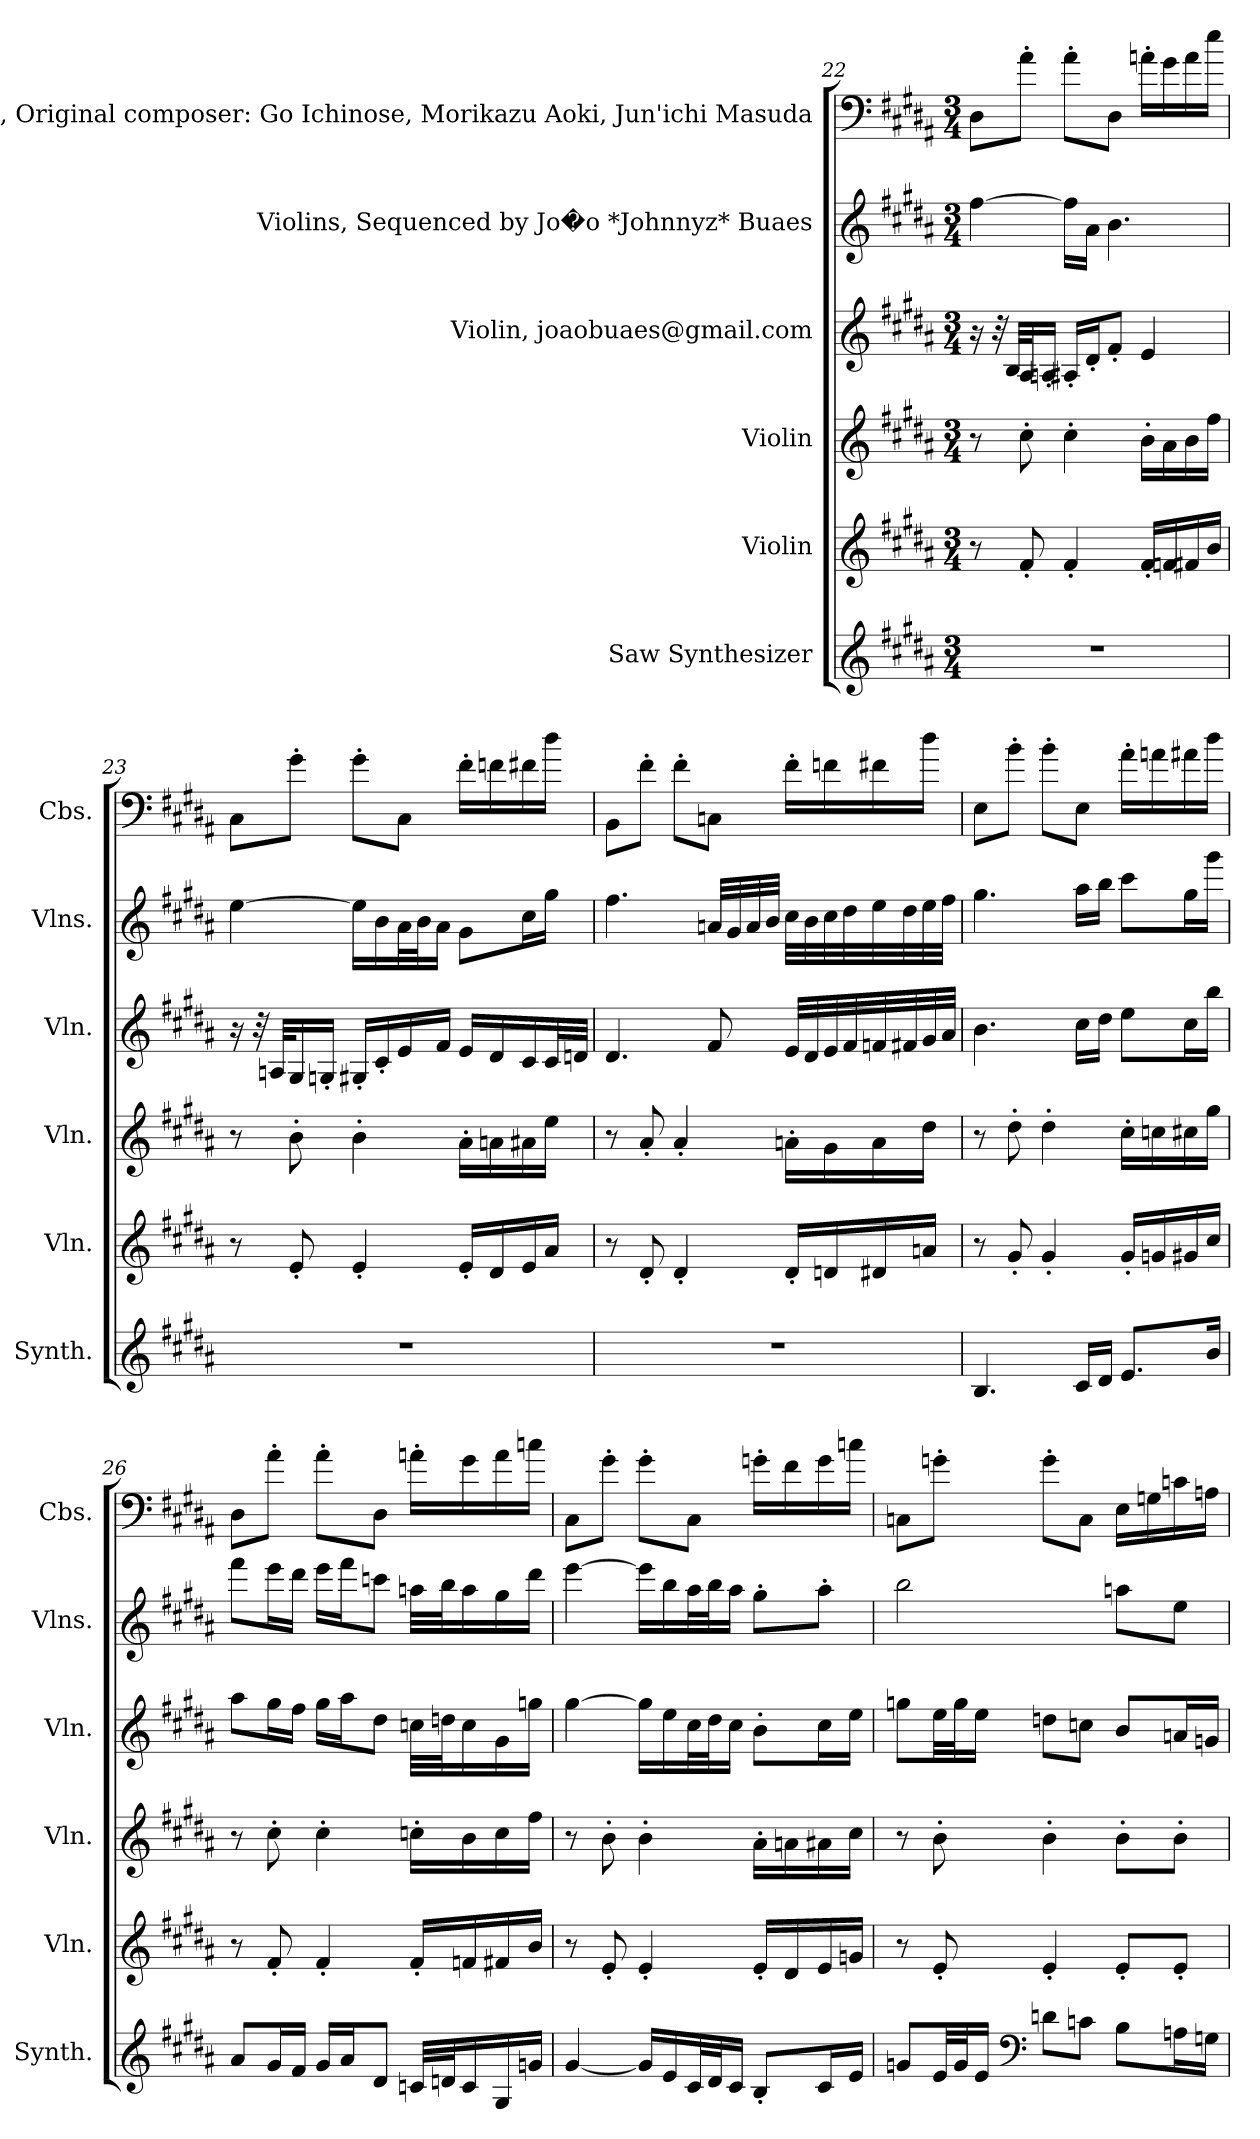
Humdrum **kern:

**kern	**kern	**kern	**kern	**kern	**kern
*part6	*part5	*part4	*part3	*part2	*part1
*staff6	*staff5	*staff4	*staff3	*staff2	*staff1
*I"Saw Synthesizer	*I"Violin	*I"Violin	*I"Violin, joaobuaes@gmail.com	*I"Violins, Sequenced by Jo�o *Johnnyz* Buaes	*I"Contrabasses, Original composer: Go Ichinose, Morikazu Aoki, Jun'ichi Masuda
*I'Synth.	*I'Vln.	*I'Vln.	*I'Vln.	*I'Vlns.	*I'Cbs.
*clefG2	*clefG2	*clefG2	*clefG2	*clefG2	*clefF4
*	*	*	*	*	*ITrd7c12
*k[f#c#g#d#a#]	*k[f#c#g#d#a#]	*k[f#c#g#d#a#]	*k[f#c#g#d#a#]	*k[f#c#g#d#a#]	*k[f#c#g#d#a#]
*M3/4	*M3/4	*M3/4	*M3/4	*M3/4	*M3/4
=22	=22	=22	=22	=22	=22
2.r	8r	8r	16r	[4ff#\	8DD#\L
.	.	.	32r	.	.
.	.	.	32B/KLL	.	.
.	8f#'/	8cc#'\	16A#/	.	8A#'\J
.	.	.	16An'/JJ	.	.
.	4f#'/	4cc#'\	16A#X'/LL	16ff#\LL]	8A#'\L
.	.	.	16d#'/J	16a#\JJ	.
.	.	.	8f#'/J	4.b\	8DD#\J
.	16f#'/LL	16b'\LL	4e/	.	16An'\LL
.	16fn/	16a#\	.	.	16G#\
.	16f#X/	16b\	.	.	16A\
.	16b/JJ	16ff#\JJ	.	.	16e\JJ
!!LO:LB:g=z
=23	=23	=23	=23	=23	=23
2.r	8r	8r	16r	[4ee\	8CC#\L
.	.	.	32r	.	.
.	.	.	32An/KLL	.	.
.	8e'/	8b'\	16G#/	.	8G#'\J
.	.	.	16Gn'/JJ	.	.
.	4e'/	4b'\	16G#X'/LL	16ee\LL]	8G#'\L
.	.	.	16c#'/	16b\	.
.	.	.	16e/	32a#\L	8CC#\J
.	.	.	.	32b\J	.
.	.	.	16f#/JJ	16a#\JJ	.
.	16e'/LL	16a#'\LL	16e/LL	8g#\L	16F#'\LL
.	16d#/	16an\	16d#/	.	16Fn\
.	16e/	16a#X\	16c#/	16cc#\L	16F#X\
.	16a#/JJ	16ee\JJ	32c#/L	16gg#\JJ	16d#\JJ
.	.	.	32dn/JJJ	.	.
=24	=24	=24	=24	=24	=24
*	*	*	*	*	*MM88
2.r	8r	8r	4.d#/	4.ff#\	8BBB\L
.	8d#'/	8a#'/	.	.	8F#'\J
*	*	*	*	*	*MM86
.	4d#'/	4a#'/	.	.	8F#'\L
*	*	*	*	*	*MM74
.	.	.	8f#/	32an/LLL	8CCn\J
.	.	.	.	32g#/	.
.	.	.	.	32a/	.
.	.	.	.	32b/JJJ	.
.	16d#'/LL	16an'\LL	32e/LLL	32cc#\LLL	16F#'\LL
.	.	.	32d#/	32b\	.
.	16dn/	16g#\	32e/	32cc#\	16Fn\
.	.	.	32f#/	32dd#\	.
.	16d#X/	16a\	32fn/	32ee\	16F#X\
.	.	.	32f#X/	32dd#\	.
.	16an/JJ	16dd#\JJ	32g#/	32ee\	16d#\JJ
.	.	.	32a#/JJJ	32ff#\JJJ	.
!!LO:PB:g=z
=25	=25	=25	=25	=25	=25
*	*	*	*	*	*MM92
4.B/	8r	8r	4.b\	4.gg#\	8EE\L
.	8g#'/	8dd#'\	.	.	8B'\J
.	4g#'/	4dd#'\	.	.	8B'\L
16c#/LL	.	.	16cc#\LL	16aa#\LL	8EE\J
16d#/JJ	.	.	16dd#\JJ	16bb\JJ	.
8.e/L	16g#'/LL	16cc#'\LL	8ee\L	8ccc#\L	16A#'\LL
.	16gn/	16ccn\	.	.	16An\
.	16g#X/	16cc#X\	16cc#\L	16gg#\L	16A#X\
16b/Jk	16cc#/JJ	16gg#\JJ	16bb\JJ	16ggg#\JJ	16d#\JJ
=26	=26	=26	=26	=26	=26
8a#/L	8r	8r	8aa#\L	8fff#\L	8DD#\L
16g#/L	8f#'/	8cc#'\	16gg#\L	16eee\L	8A#'\J
16f#/JJ	.	.	16ff#\JJ	16ddd#\JJ	.
16g#/LL	4f#'/	4cc#'\	16gg#\LL	16eee\LL	8A#'\L
16a#/J	.	.	16aa#\J	16fff#\J	.
8d#/J	.	.	8dd#\J	8cccn\J	8DD#\J
32cn/LLL	16f#'/LL	16ccn'\LL	32ccn\LLL	32aan\LLL	16An'\LL
32dn/J	.	.	32ddn\J	32bb\J	.
16c/	16fn/	16b\	16cc\	16aa\	16G#\
16G#/	16f#X/	16cc\	16g#\	16gg#\	16A\
16gn/JJ	16b/JJ	16ff#\JJ	16ggn\JJ	16ddd#\JJ	16cn\JJ
!!LO:LB:g=z
=27	=27	=27	=27	=27	=27
[4g#/	8r	8r	[4gg#\	[4eee\	8CC#\L
.	8e'/	8b'\	.	.	8G#'\J
16g#/LL]	4e'/	4b'\	16gg#\LL]	16eee\LL]	8G#'\L
16e/	.	.	16ee\	16bb\	.
32c#/L	.	.	32cc#\L	32aa#\L	8CC#\J
32d#/J	.	.	32dd#\J	32bb\J	.
16c#/JJ	.	.	16cc#\JJ	16aa#\JJ	.
8B'/L	16e'/LL	16a#'\LL	8b'\L	8gg#'\L	16Gn'\LL
.	16d#/	16an\	.	.	16F#\
16c#/L	16e/	16a#X\	16cc#\L	8aa#'\J	16G\
16e/JJ	16gn/JJ	16cc#\JJ	16ee\JJ	.	16cn\JJ
=28	=28	=28	=28	=28	=28
*	*	*	*	*	*MM90
8gn/L	8r	8r	8ggn\L	2bb\	8CCn\L
32e/LL	8e'/	8b'\	32ee\LL	.	8Gn'\J
32g/J	.	.	32gg\J	.	.
16e/JJ	.	.	16ee\JJ	.	.
*clefF4	*	*	*	*	*
8dn\L	4e'/	4b'\	8ddn\L	.	8G'\L
*	*	*	*	*	*MM74
8cn\J	.	.	8ccn\J	.	8CC\J
*	*	*	*	*	*MM68
8B\L	8e'/L	8b'\L	8b/L	8aan\L	16EE\LL
.	.	.	.	.	16GGn\
16An\L	8e'/J	8b'\J	16an/L	8ee\J	16Cn\
16Gn\JJ	.	.	16gn/JJ	.	16AAn\JJ
=	=	=	=	=	=
*-	*-	*-	*-	*-	*-
